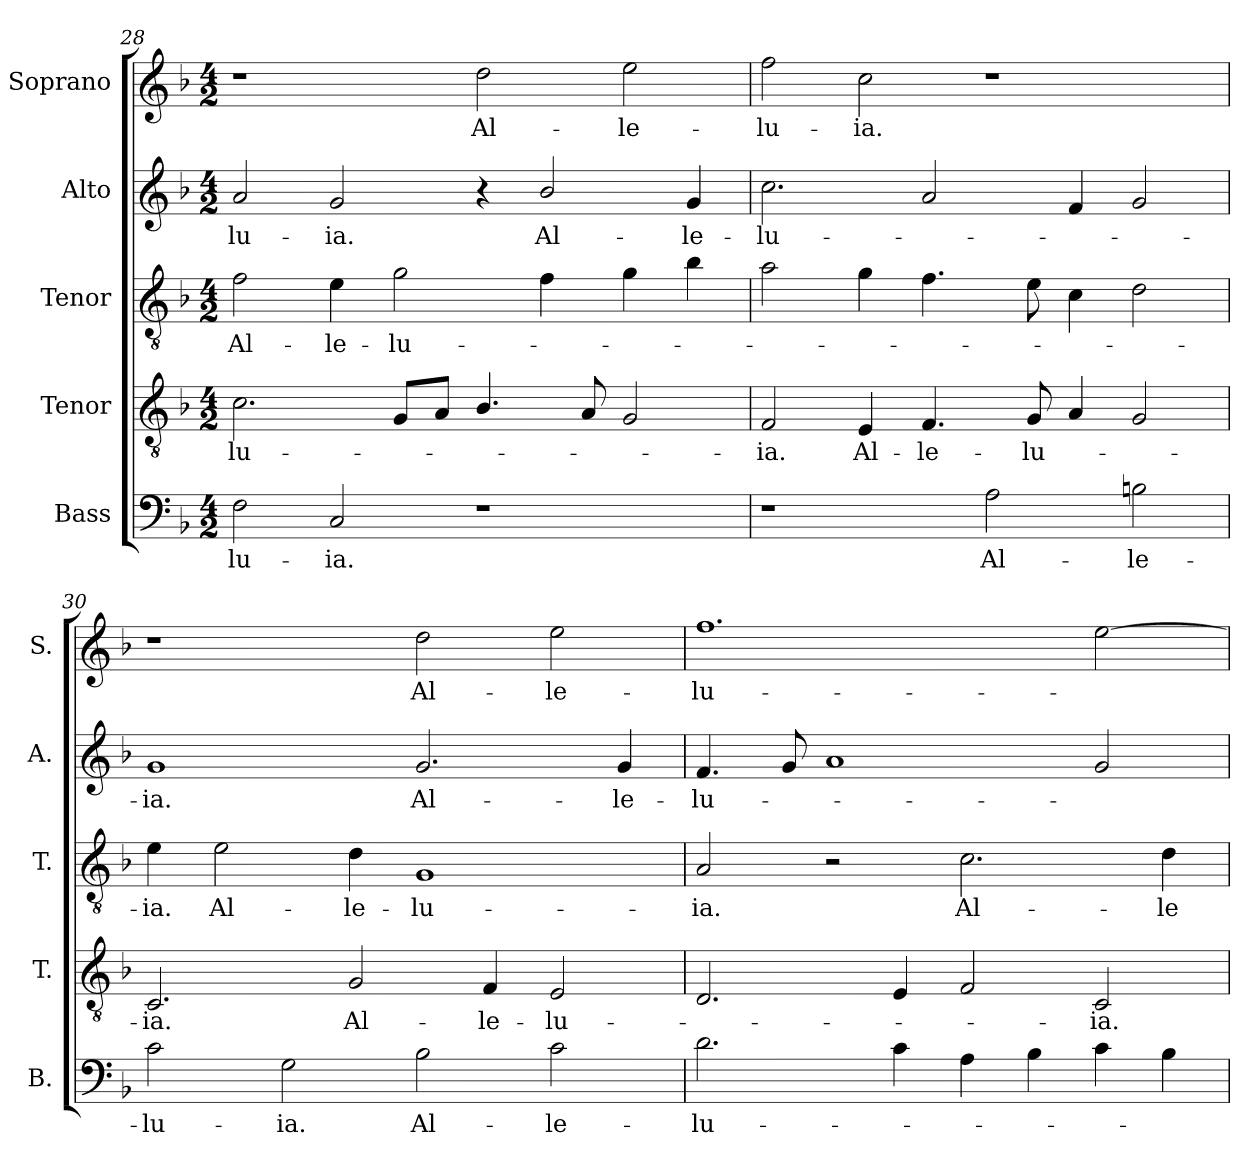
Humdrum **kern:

**kern	**text	**kern	**text	**kern	**text	**kern	**text	**kern	**text
*part5	*part5	*part4	*part4	*part3	*part3	*part2	*part2	*part1	*part1
*staff5	*staff5	*staff4	*staff4	*staff3	*staff3	*staff2	*staff2	*staff1	*staff1
*I"Bass	*	*I"Tenor	*	*I"Tenor	*	*I"Alto	*	*I"Soprano	*
*I'B.	*	*I'T.	*	*I'T.	*	*I'A.	*	*I'S.	*
*clefF4	*	*clefGv2	*	*clefGv2	*	*clefG2	*	*clefG2	*
*	*	*ITrd7c12	*	*ITrd7c12	*	*	*	*	*
*k[b-]	*	*k[b-]	*	*k[b-]	*	*k[b-]	*	*k[b-]	*
*F:	*	*F:	*	*F:	*	*F:	*	*F:	*
*M4/2	*	*M4/2	*	*M4/2	*	*M4/2	*	*M4/2	*
=28	=28	=28	=28	=28	=28	=28	=28	=28	=28
!	!LO:LY:b:color=#000000	!	!	!	!	!	!	!	!
!	!	!	!LO:LY:b:color=#000000	!	!	!	!	!	!
!	!	!	!	!	!LO:LY:b:color=#000000	!	!	!	!
!	!	!	!	!	!	!	!LO:LY:b:color=#000000	!	!
2Fi\	-lu-	2.Ci\	-lu-	2Fi\	Al-	2ai/	-lu-	1r	.
!	!LO:LY:b:color=#000000	!	!	!	!	!	!	!	!
!	!	!	!	!	!LO:LY:b:color=#000000	!	!	!	!
!	!	!	!	!	!	!	!LO:LY:b:color=#000000	!	!
2Ci/	-ia.	.	.	4Ei\	-le-	2gi/	-ia.	.	.
!	!	!	!	!	!LO:LY:b:color=#000000	!	!	!	!
.	.	8GGi/L	.	2Gi\	-lu-	.	.	.	.
.	.	8AAi/J	.	.	.	.	.	.	.
!	!	!	!	!	!	!	!	!	!LO:LY:b:color=#000000
1r	.	4.BB-i/	.	.	.	4r	.	2ddi\	Al-
!	!	!	!	!	!	!	!LO:LY:b:color=#000000	!	!
.	.	.	.	4Fi\	.	2b-i/	Al-	.	.
.	.	8AAi/	.	.	.	.	.	.	.
!	!	!	!	!	!	!	!	!	!LO:LY:b:color=#000000
.	.	2GGi/	.	4Gi\	.	.	.	2eei\	-le-
!	!	!	!	!	!	!	!LO:LY:b:color=#000000	!	!
.	.	.	.	4B-i\	.	4gi/	-le-	.	.
=29	=29	=29	=29	=29	=29	=29	=29	=29	=29
!	!	!	!LO:LY:b:color=#000000	!	!	!	!	!	!
!	!	!	!	!	!	!	!LO:LY:b:color=#000000	!	!
!	!	!	!	!	!	!	!	!	!LO:LY:b:color=#000000
1r	.	2FFi/	-ia.	2Ai\	.	2.cci\	-lu-	2ffi\	-lu-
!	!	!	!LO:LY:b:color=#000000	!	!	!	!	!	!
!	!	!	!	!	!	!	!	!	!LO:LY:b:color=#000000
.	.	4EEi/	Al-	4Gi\	.	.	.	2cci\	-ia.
!	!	!	!LO:LY:b:color=#000000	!	!	!	!	!	!
.	.	4.FFi/	-le-	4.Fi\	.	2ai/	.	.	.
!	!LO:LY:b:color=#000000	!	!	!	!	!	!	!	!
2Ai\	Al-	.	.	.	.	.	.	1r	.
!	!	!	!LO:LY:b:color=#000000	!	!	!	!	!	!
.	.	8GGi/	-lu-	8Ei\	.	.	.	.	.
.	.	4AAi/	.	4Ci\	.	4fi/	.	.	.
!	!LO:LY:b:color=#000000	!	!	!	!	!	!	!	!
2Bni\	-le-	2GGi/	.	2Di\	.	2gi/	.	.	.
=30	=30	=30	=30	=30	=30	=30	=30	=30	=30
!	!LO:LY:b:color=#000000	!	!	!	!	!	!	!	!
!	!	!	!LO:LY:b:color=#000000	!	!	!	!	!	!
!	!	!	!	!	!LO:LY:b:color=#000000	!	!	!	!
!	!	!	!	!	!	!	!LO:LY:b:color=#000000	!	!
2ci\	-lu-	2.CCi/	-ia.	4Ei\	-ia.	1gi	-ia.	1r	.
!	!	!	!	!	!LO:LY:b:color=#000000	!	!	!	!
.	.	.	.	2Ei\	Al-	.	.	.	.
!	!LO:LY:b:color=#000000	!	!	!	!	!	!	!	!
2Gi\	-ia.	.	.	.	.	.	.	.	.
!	!	!	!LO:LY:b:color=#000000	!	!	!	!	!	!
!	!	!	!	!	!LO:LY:b:color=#000000	!	!	!	!
.	.	2GGi/	Al-	4Di\	-le-	.	.	.	.
!	!LO:LY:b:color=#000000	!	!	!	!	!	!	!	!
!	!	!	!	!	!LO:LY:b:color=#000000	!	!	!	!
!	!	!	!	!	!	!	!LO:LY:b:color=#000000	!	!
!	!	!	!	!	!	!	!	!	!LO:LY:b:color=#000000
2B-i\	Al-	.	.	1GGi	-lu-	2.gi/	Al-	2ddi\	Al-
!	!	!	!LO:LY:b:color=#000000	!	!	!	!	!	!
.	.	4FFi/	-le-	.	.	.	.	.	.
!	!LO:LY:b:color=#000000	!	!	!	!	!	!	!	!
!	!	!	!LO:LY:b:color=#000000	!	!	!	!	!	!
!	!	!	!	!	!	!	!	!	!LO:LY:b:color=#000000
2ci\	-le-	2EEi/	-lu-	.	.	.	.	2eei\	-le-
!	!	!	!	!	!	!	!LO:LY:b:color=#000000	!	!
.	.	.	.	.	.	4gi/	-le-	.	.
=31	=31	=31	=31	=31	=31	=31	=31	=31	=31
!	!LO:LY:b:color=#000000	!	!	!	!	!	!	!	!
!	!	!	!	!	!LO:LY:b:color=#000000	!	!	!	!
!	!	!	!	!	!	!	!LO:LY:b:color=#000000	!	!
!	!	!	!	!	!	!	!	!	!LO:LY:b:color=#000000
2.di\	-lu-	2.DDi/	.	2AAi/	-ia.	4.fi/	-lu-	1.ffi	-lu-
.	.	.	.	.	.	8gi/	.	.	.
.	.	.	.	2r	.	1ai	.	.	.
4ci\	.	4EEi/	.	.	.	.	.	.	.
!	!	!	!	!	!LO:LY:b:color=#000000	!	!	!	!
4Ai\	.	2FFi/	.	2.Ci\	Al-	.	.	.	.
4B-i\	.	.	.	.	.	.	.	.	.
!	!	!	!LO:LY:b:color=#000000	!	!	!	!	!	!
4ci\	.	2CCi/	-ia.	.	.	2gi/	.	[2eei\	.
!	!	!	!	!	!LO:LY:b:color=#000000	!	!	!	!
4B-i\	.	.	.	4Di\	-le-	.	.	.	.
=	=	=	=	=	=	=	=	=	=
*-	*-	*-	*-	*-	*-	*-	*-	*-	*-
